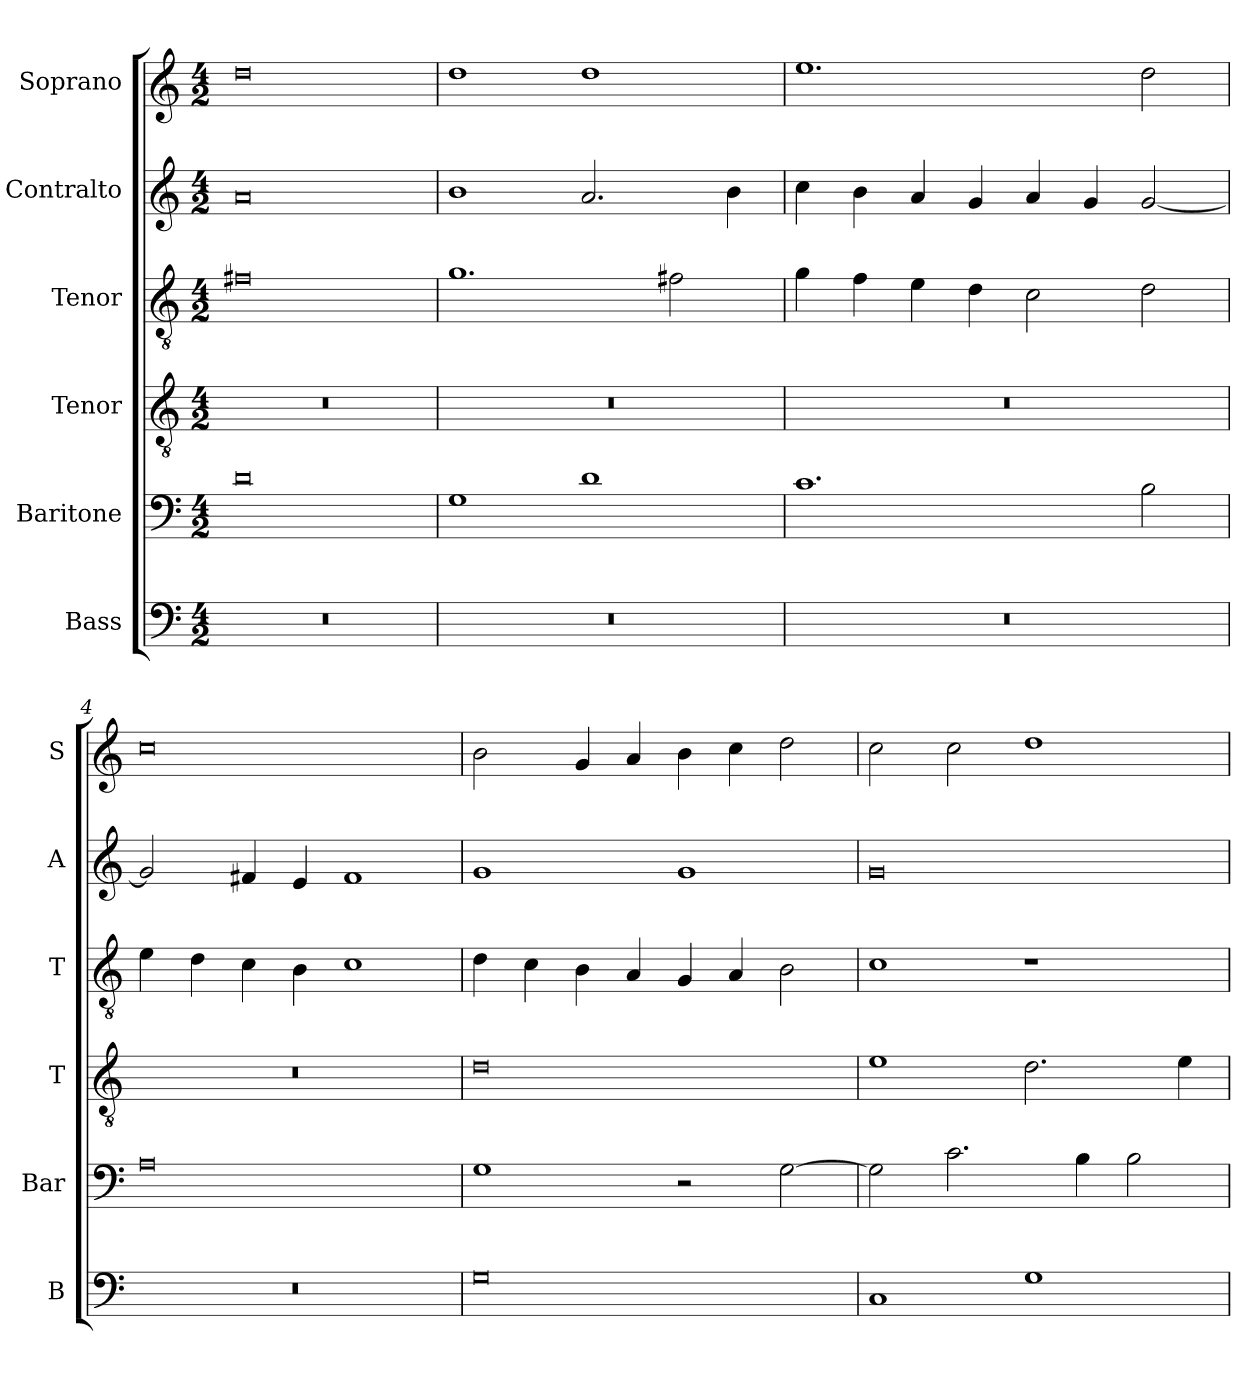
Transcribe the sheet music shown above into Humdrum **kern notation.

**kern	**kern	**kern	**kern	**kern	**kern
*part6	*part5	*part4	*part3	*part2	*part1
*staff6	*staff5	*staff4	*staff3	*staff2	*staff1
*I"Bass	*I"Baritone	*I"Tenor	*I"Tenor	*I"Contralto	*I"Soprano
*I'B	*I'Bar	*I'T	*I'T	*I'A	*I'S
*clefF4	*clefF4	*clefGv2	*clefGv2	*clefG2	*clefG2
*k[]	*k[]	*k[]	*k[]	*k[]	*k[]
*G:mix	*G:mix	*G:mix	*G:mix	*G:mix	*G:mix
*M4/2	*M4/2	*M4/2	*M4/2	*M4/2	*M4/2
=1	=1	=1	=1	=1	=1
0r	0d	0r	0f#X	0a	0dd
=2	=2	=2	=2	=2	=2
0r	1G	0r	1.g	1b	1dd
.	1d	.	.	2.a	1dd
.	.	.	2f#X	.	.
.	.	.	.	4b	.
=3	=3	=3	=3	=3	=3
0r	1.c	0r	4g	4cc	1.ee
.	.	.	4f	4b	.
.	.	.	4e	4a	.
.	.	.	4d	4g	.
.	.	.	2c	4a	.
.	.	.	.	4g	.
.	2B	.	2d	[2g	2dd
=4	=4	=4	=4	=4	=4
0r	0A	0r	4e	2g]	0cc
.	.	.	4d	.	.
.	.	.	4c	4f#X	.
.	.	.	4B	4e	.
.	.	.	1c	1f#	.
=5	=5	=5	=5	=5	=5
0G	1G	0d	4d	1g	2b
.	.	.	4c	.	.
.	.	.	4B	.	4g
.	.	.	4A	.	4a
.	2r	.	4G	1g	4b
.	.	.	4A	.	4cc
.	[2G	.	2B	.	2dd
=6	=6	=6	=6	=6	=6
1C	2G]	1e	1c	0g	2cc
.	2.c	.	.	.	2cc
1G	.	2.d	1r	.	1dd
.	4B	.	.	.	.
.	2B	.	.	.	.
.	.	4e	.	.	.
=	=	=	=	=	=
*-	*-	*-	*-	*-	*-
